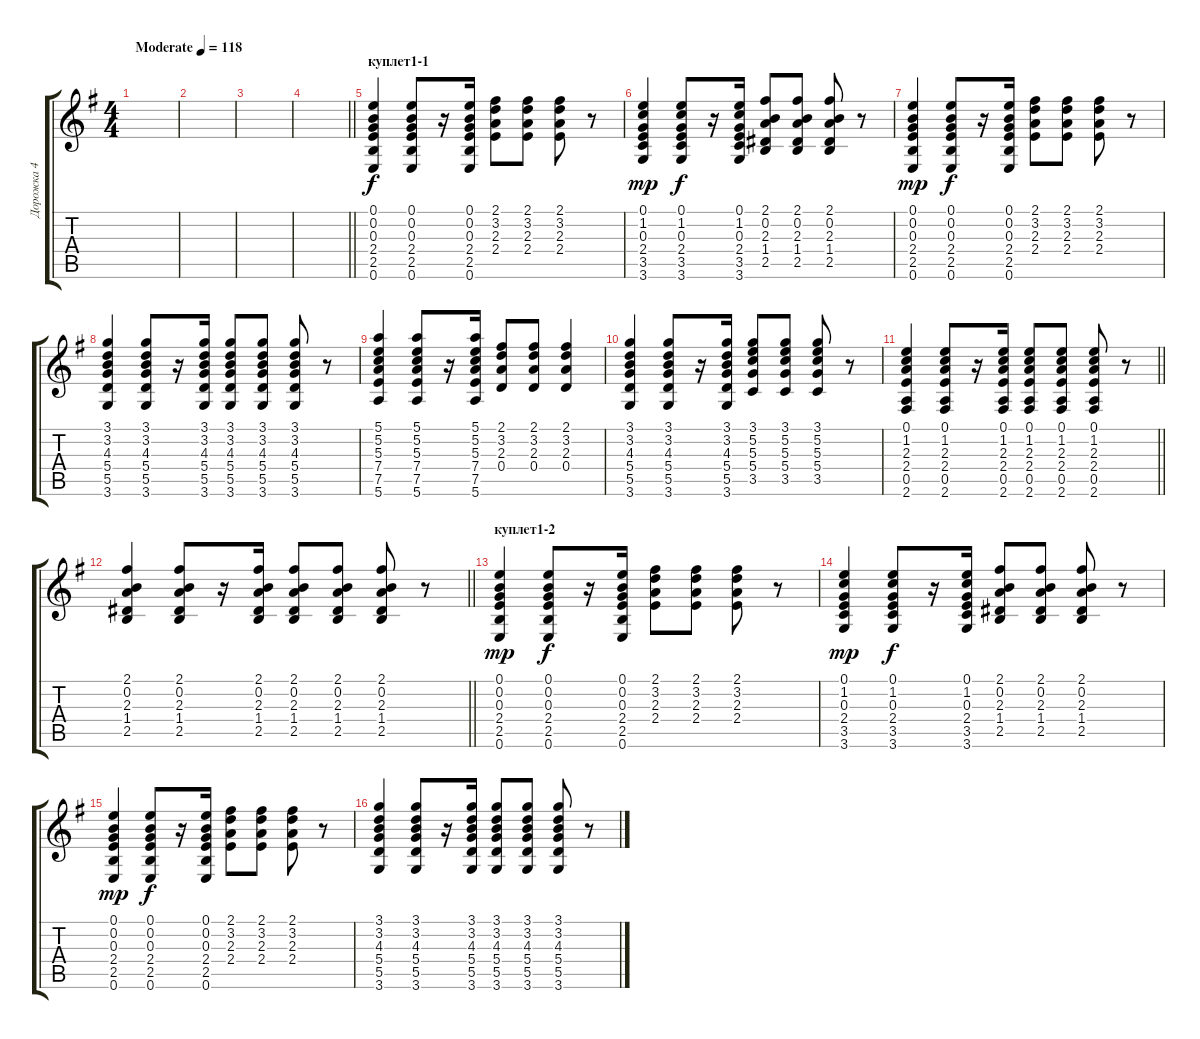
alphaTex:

\track ("Дорожка 4" "Дорожка 4") {instrument acousticguitarsteel}
\staff {score tabs}
\tuning (E4 B3 G3 D3 A2 E2) {hide}
\ts (4 4)
\tempo (118 "Moderate")
\clef g2
\ks eminor
|
|
|
\barLineRight lightlight
|
\section ("" "куплет1-1")
(0.1 0.2 0.3 2.4 2.5 0.6).4 (0.1 0.2 0.3 2.4 2.5 0.6).8{dy f} r.16 (0.1 0.2 0.3 2.4 2.5 0.6).16 (2.1 3.2 2.3 2.4).8 (2.1 3.2 2.3 2.4).8 (2.1 3.2 2.3 2.4).8 r.8 |
(0.1 1.2 0.3 2.4 3.5 3.6).4{dy mp} (0.1 1.2 0.3 2.4 3.5 3.6).8{dy f} r.16 (0.1 1.2 0.3 2.4 3.5 3.6).16 (2.1 0.2 2.3 1.4 2.5).8 (2.1 0.2 2.3 1.4 2.5).8 (2.1 0.2 2.3 1.4 2.5).8 r.8 |
(0.1 0.2 0.3 2.4 2.5 0.6).4{dy mp} (0.1 0.2 0.3 2.4 2.5 0.6).8{dy f} r.16 (0.1 0.2 0.3 2.4 2.5 0.6).16 (2.1 3.2 2.3 2.4).8 (2.1 3.2 2.3 2.4).8 (2.1 3.2 2.3 2.4).8 r.8 |
(3.1 3.2 4.3 5.4 5.5 3.6).4 (3.1 3.2 4.3 5.4 5.5 3.6).8 r.16 (3.1 3.2 4.3 5.4 5.5 3.6).16 (3.1 3.2 4.3 5.4 5.5 3.6).8 (3.1 3.2 4.3 5.4 5.5 3.6).8 (3.1 3.2 4.3 5.4 5.5 3.6).8 r.8 |
(5.1 5.2 5.3 7.4 7.5 5.6).4 (5.1 5.2 5.3 7.4 7.5 5.6).8 r.16 (5.1 5.2 5.3 7.4 7.5 5.6).16 (2.1 3.2 2.3 0.4).8 (2.1 3.2 2.3 0.4).8 (2.1 3.2 2.3 0.4).4 |
(3.1 3.2 4.3 5.4 5.5 3.6).4 (3.1 3.2 4.3 5.4 5.5 3.6).8 r.16 (3.1 3.2 4.3 5.4 5.5 3.6).16 (3.1 5.2 5.3 5.4 3.5).8 (3.1 5.2 5.3 5.4 3.5).8 (3.1 5.2 5.3 5.4 3.5).8 r.8 |
\barLineRight lightlight
(0.1 1.2 2.3 2.4 0.5 2.6).4 (0.1 1.2 2.3 2.4 0.5 2.6).8 r.16 (0.1 1.2 2.3 2.4 0.5 2.6).16 (0.1 1.2 2.3 2.4 0.5 2.6).8 (0.1 1.2 2.3 2.4 0.5 2.6).8 (0.1 1.2 2.3 2.4 0.5 2.6).8 r.8 |
\section ("" "")
\barLineRight lightlight
(2.1 0.2 2.3 1.4 2.5).4 (2.1 0.2 2.3 1.4 2.5).8 r.16 (2.1 0.2 2.3 1.4 2.5).16 (2.1 0.2 2.3 1.4 2.5).8 (2.1 0.2 2.3 1.4 2.5).8 (2.1 0.2 2.3 1.4 2.5).8 r.8 |
\section ("" "куплет1-2")
(0.1 0.2 0.3 2.4 2.5 0.6).4{dy mp} (0.1 0.2 0.3 2.4 2.5 0.6).8{dy f} r.16 (0.1 0.2 0.3 2.4 2.5 0.6).16 (2.1 3.2 2.3 2.4).8 (2.1 3.2 2.3 2.4).8 (2.1 3.2 2.3 2.4).8 r.8 |
(0.1 1.2 0.3 2.4 3.5 3.6).4{dy mp} (0.1 1.2 0.3 2.4 3.5 3.6).8{dy f} r.16 (0.1 1.2 0.3 2.4 3.5 3.6).16 (2.1 0.2 2.3 1.4 2.5).8 (2.1 0.2 2.3 1.4 2.5).8 (2.1 0.2 2.3 1.4 2.5).8 r.8 |
(0.1 0.2 0.3 2.4 2.5 0.6).4{dy mp} (0.1 0.2 0.3 2.4 2.5 0.6).8{dy f} r.16 (0.1 0.2 0.3 2.4 2.5 0.6).16 (2.1 3.2 2.3 2.4).8 (2.1 3.2 2.3 2.4).8 (2.1 3.2 2.3 2.4).8 r.8 |
(3.1 3.2 4.3 5.4 5.5 3.6).4 (3.1 3.2 4.3 5.4 5.5 3.6).8 r.16 (3.1 3.2 4.3 5.4 5.5 3.6).16 (3.1 3.2 4.3 5.4 5.5 3.6).8 (3.1 3.2 4.3 5.4 5.5 3.6).8 (3.1 3.2 4.3 5.4 5.5 3.6).8 r.8
